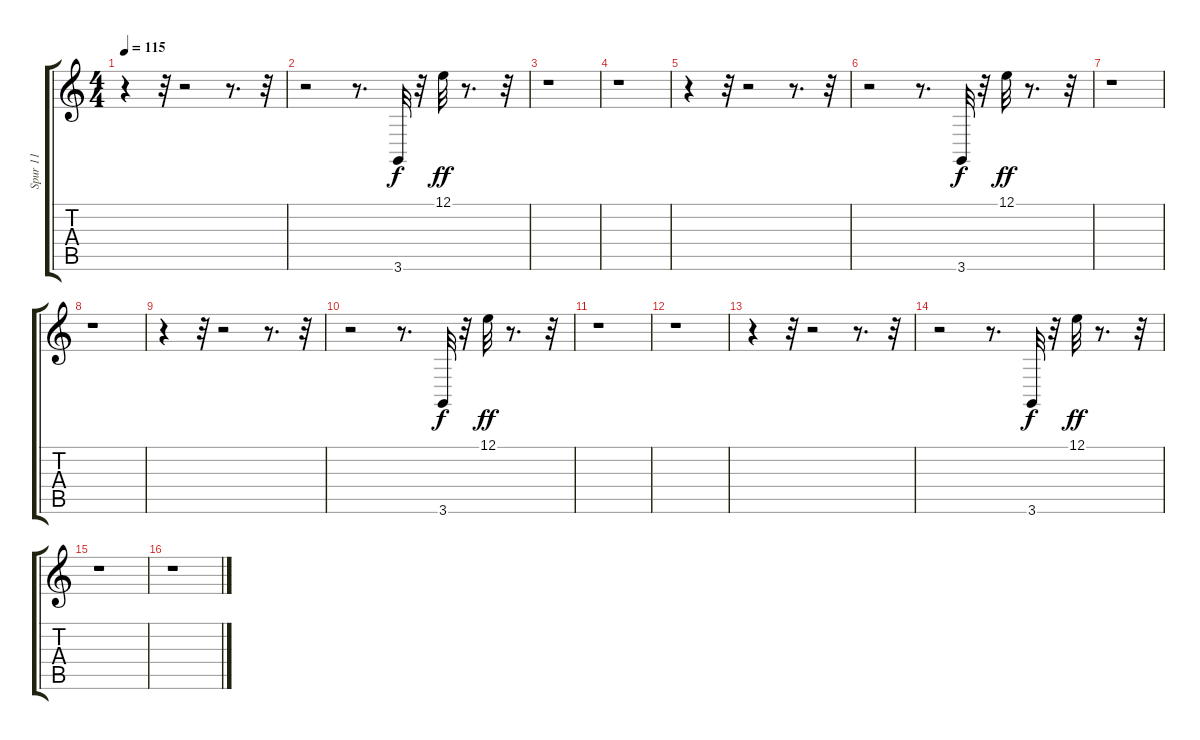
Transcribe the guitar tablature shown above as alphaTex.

\track ("Spur 11" "Spur 11") {instrument sopranosax}
\staff {score tabs}
\tuning (E4 B3 G3 D3 A2 E2) {hide}
\ts (4 4)
\tempo 115
\clef g2
\ks c
r.4{dy f instrument sopranosax} r.32 r.2 r.8{d} r.32 |
r.2 r.8{d} 3.6.32 r.32 12.1.32{dy ff} r.8{d} r.32 |
r.1 |
r.1 |
r.4 r.32 r.2 r.8{d} r.32 |
r.2 r.8{d} 3.6.32{dy f} r.32 12.1.32{dy ff} r.8{d} r.32 |
r.1 |
r.1 |
r.4 r.32 r.2 r.8{d} r.32 |
r.2 r.8{d} 3.6.32{dy f} r.32 12.1.32{dy ff} r.8{d} r.32 |
r.1 |
r.1 |
r.4 r.32 r.2 r.8{d} r.32 |
r.2 r.8{d} 3.6.32{dy f} r.32 12.1.32{dy ff} r.8{d} r.32 |
r.1 |
r.1
